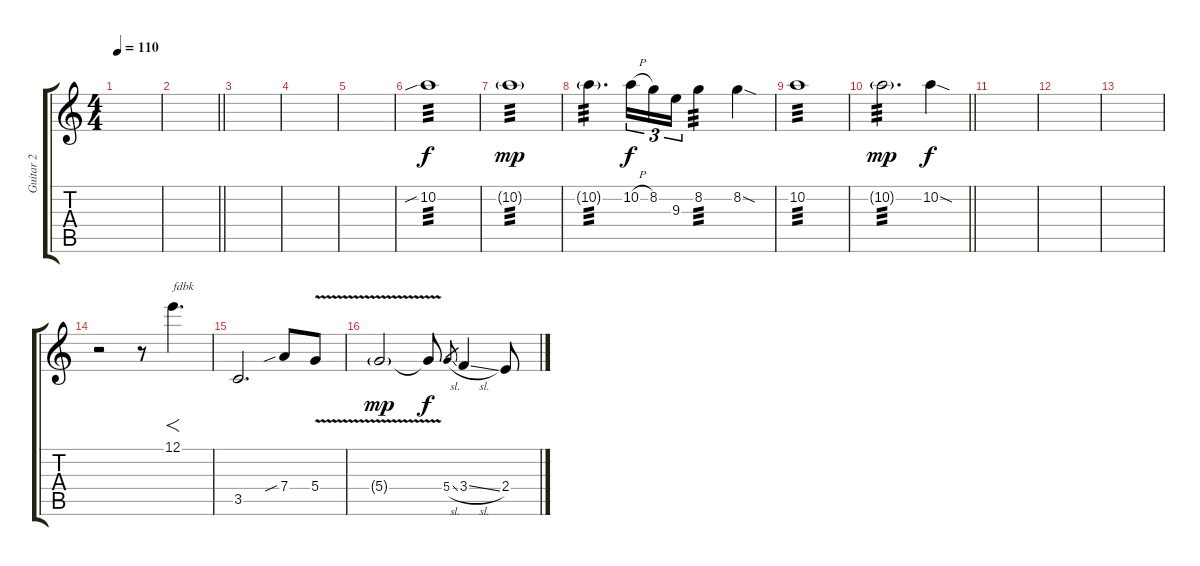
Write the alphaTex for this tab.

\track ("Guitar 2" "Guitar 2") {instrument distortionguitar}
\staff {score tabs}
\tuning (E4 B3 G3 D3 A2 E2) {hide}
\ts (4 4)
\tempo 110
\clef g2
\ks c
|
\barLineRight lightlight
|
|
|
|
10.2{sib}.1{tp 3} |
10.2{g}.1{tp 3 dy mp} |
10.2{g}.4{d tp 3} 10.2{h}.16{tu (3 2) dy f} 8.2.16{tu (3 2)} 9.3.16{tu (3 2)} 8.2.4{tp 3} 8.2{sod}.4 |
10.2.1{tp 3} |
\barLineRight lightlight
10.2{g}.2{d tp 3 dy mp} 10.2{sod}.4{dy f} |
|
|
|
r.2 r.8 12.1.4{f d txt "fdbk"} |
3.5.2{d} 7.4{sib}.8 5.4{v}.8 |
5.4{v g}.2{dy mp} 5.4{t}.8{dy f} 5.4{sl}.8{gr} 3.4{sl}.4 2.4.8
